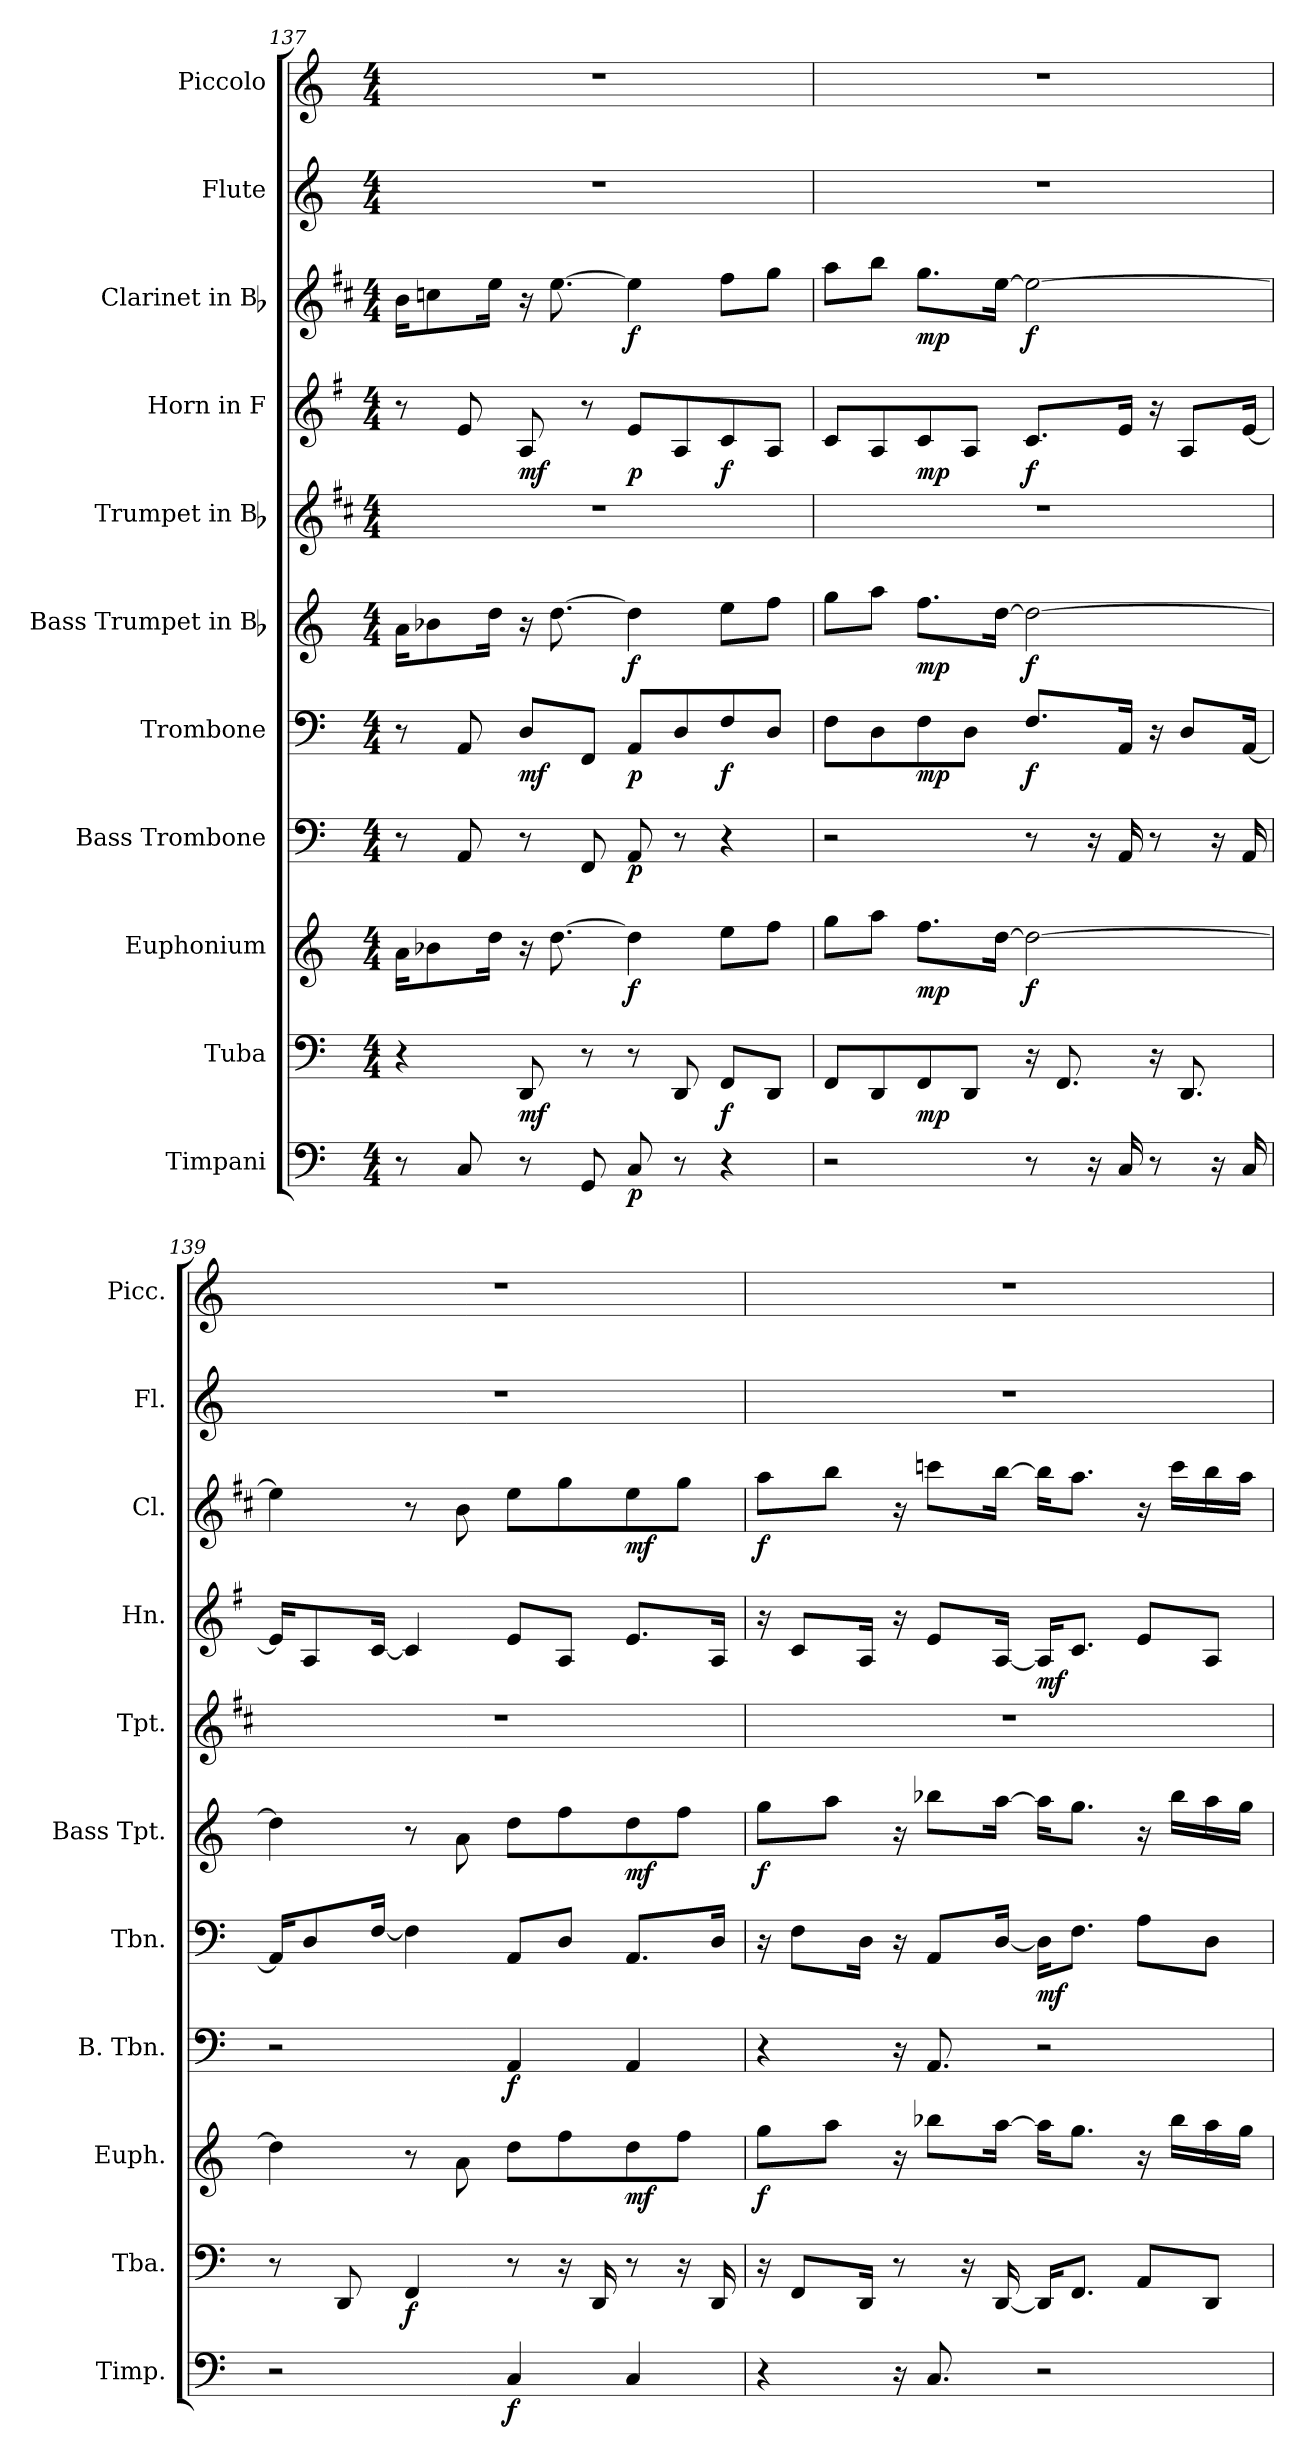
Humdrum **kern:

**kern	**dynam	**kern	**dynam	**kern	**dynam	**kern	**dynam	**kern	**dynam	**kern	**dynam	**kern	**kern	**dynam	**kern	**dynam	**kern	**kern
*part11	*part11	*part10	*part10	*part9	*part9	*part8	*part8	*part7	*part7	*part6	*part6	*part5	*part4	*part4	*part3	*part3	*part2	*part1
*staff11	*staff11	*staff10	*staff10	*staff9	*staff9	*staff8	*staff8	*staff7	*staff7	*staff6	*staff6	*staff5	*staff4	*staff4	*staff3	*staff3	*staff2	*staff1
*I"Timpani	*	*I"Tuba	*	*I"Euphonium	*	*I"Bass Trombone	*	*I"Trombone	*	*I"Bass Trumpet in Bb	*	*I"Trumpet in Bb	*I"Horn in F	*	*I"Clarinet in Bb	*	*I"Flute	*I"Piccolo
*I'Timp.	*	*I'Tba.	*	*I'Euph.	*	*I'B. Tbn.	*	*I'Tbn.	*	*I'Bass Tpt.	*	*I'Tpt.	*I'Hn.	*	*I'Cl.	*	*I'Fl.	*I'Picc.
*clefF4	*	*clefF4	*	*clefG2	*	*clefF4	*	*clefF4	*	*clefG2	*	*clefG2	*clefG2	*	*clefG2	*	*clefG2	*clefG2
*	*	*	*	*ITrd8c14	*	*	*	*	*	*ITrd8c14	*	*ITrd1c2	*ITrd4c7	*	*ITrd1c2	*	*	*ITrd-7c-12
*k[]	*	*k[]	*	*k[]	*	*k[]	*	*k[]	*	*k[]	*	*k[]	*k[]	*	*k[]	*	*k[]	*k[]
*C:	*	*C:	*	*C:	*	*C:	*	*C:	*	*C:	*	*C:	*C:	*	*C:	*	*C:	*C:
*M4/4	*	*M4/4	*	*M4/4	*	*M4/4	*	*M4/4	*	*M4/4	*	*M4/4	*M4/4	*	*M4/4	*	*M4/4	*M4/4
=137	=137	=137	=137	=137	=137	=137	=137	=137	=137	=137	=137	=137	=137	=137	=137	=137	=137	=137
8r	.	4r	.	16Ai\KL	.	8r	.	8r	.	16Ai\KL	.	1r	8r	.	16ai\KL	.	1r	1r
.	.	.	.	8B-Xi\	.	.	.	.	.	8B-Xi\	.	.	.	.	8b-Xi\	.	.	.
8Ci/	.	.	.	.	.	8AAi/	.	8AAi/	.	.	.	.	8Ai/	.	.	.	.	.
.	.	.	.	16di\Jk	.	.	.	.	.	16di\Jk	.	.	.	.	16ddi\Jk	.	.	.
8r	.	8DDi/	mf	16r	.	8r	.	8Di/L	mf	16r	.	.	8Di/	mf	16r	.	.	.
.	.	.	.	[8.di\	.	.	.	.	.	[8.di\	.	.	.	.	[8.ddi\	.	.	.
8GGi/	.	8r	.	.	.	8FFi/	.	8FFi/J	.	.	.	.	8r	.	.	.	.	.
8Ci/	p	8r	.	4di\]	f	8AAi/	p	8AAi/L	p	4di\]	f	.	8Ai/L	p	4ddi\]	f	.	.
8r	.	8DDi/	.	.	.	8r	.	8Di/	.	.	.	.	8Di/	.	.	.	.	.
4r	.	8FFi/L	f	8ei\L	.	4r	.	8Fi/	f	8ei\L	.	.	8Fi/	f	8eei\L	.	.	.
.	.	8DDi/J	.	8fi\J	.	.	.	8Di/J	.	8fi\J	.	.	8Di/J	.	8ffi\J	.	.	.
=138	=138	=138	=138	=138	=138	=138	=138	=138	=138	=138	=138	=138	=138	=138	=138	=138	=138	=138
2r	.	8FFi/L	.	8gi\L	.	2r	.	8Fi\L	.	8gi\L	.	1r	8Fi/L	.	8ggi\L	.	1r	1r
.	.	8DDi/	.	8ai\J	.	.	.	8Di\	.	8ai\J	.	.	8Di/	.	8aai\J	.	.	.
.	.	8FFi/	mp	8.fi\L	mp	.	.	8Fi\	mp	8.fi\L	mp	.	8Fi/	mp	8.ffi\L	mp	.	.
.	.	8DDi/J	.	.	.	.	.	8Di\J	.	.	.	.	8Di/J	.	.	.	.	.
.	.	.	.	[16di\Jk	.	.	.	.	.	[16di\Jk	.	.	.	.	[16ddi\Jk	.	.	.
8r	.	16r	.	2di\_	f	8r	.	8.Fi/L	f	2di\_	f	.	8.Fi/L	f	2ddi\_	f	.	.
.	.	8.FFi/	.	.	.	.	.	.	.	.	.	.	.	.	.	.	.	.
16r	.	.	.	.	.	16r	.	.	.	.	.	.	.	.	.	.	.	.
16Ci/	.	.	.	.	.	16AAi/	.	16AAi/Jk	.	.	.	.	16Ai/Jk	.	.	.	.	.
8r	.	16r	.	.	.	8r	.	16r	.	.	.	.	16r	.	.	.	.	.
.	.	8.DDi/	.	.	.	.	.	8Di/L	.	.	.	.	8Di/L	.	.	.	.	.
16r	.	.	.	.	.	16r	.	.	.	.	.	.	.	.	.	.	.	.
16Ci/	.	.	.	.	.	16AAi/	.	[16AAi/Jk	.	.	.	.	[16Ai/Jk	.	.	.	.	.
!!LO:PB:g=z
=139	=139	=139	=139	=139	=139	=139	=139	=139	=139	=139	=139	=139	=139	=139	=139	=139	=139	=139
2r	.	8r	.	4di\]	.	2r	.	16AAi/KL]	.	4di\]	.	1r	16Ai/KL]	.	4ddi\]	.	1r	1r
.	.	.	.	.	.	.	.	8Di/	.	.	.	.	8Di/	.	.	.	.	.
.	.	8DDi/	.	.	.	.	.	.	.	.	.	.	.	.	.	.	.	.
.	.	.	.	.	.	.	.	[16Fi/Jk	.	.	.	.	[16Fi/Jk	.	.	.	.	.
.	.	4FFi/	f	8r	.	.	.	4Fi\]	.	8r	.	.	4Fi/]	.	8r	.	.	.
.	.	.	.	8Ai\	.	.	.	.	.	8Ai\	.	.	.	.	8ai\	.	.	.
4Ci/	f	8r	.	8di\L	.	4AAi/	f	8AAi/L	.	8di\L	.	.	8Ai/L	.	8ddi\L	.	.	.
.	.	16r	.	8fi\	.	.	.	8Di/J	.	8fi\	.	.	8Di/J	.	8ffi\	.	.	.
.	.	16DDi/	.	.	.	.	.	.	.	.	.	.	.	.	.	.	.	.
4Ci/	.	8r	.	8di\	mf	4AAi/	.	8.AAi/L	.	8di\	mf	.	8.Ai/L	.	8ddi\	mf	.	.
.	.	16r	.	8fi\J	.	.	.	.	.	8fi\J	.	.	.	.	8ffi\J	.	.	.
.	.	16DDi/	.	.	.	.	.	16Di/Jk	.	.	.	.	16Di/Jk	.	.	.	.	.
=140	=140	=140	=140	=140	=140	=140	=140	=140	=140	=140	=140	=140	=140	=140	=140	=140	=140	=140
4r	.	16r	.	8gi\L	f	4r	.	16r	.	8gi\L	f	1r	16r	.	8ggi\L	f	1r	1r
.	.	8FFi/L	.	.	.	.	.	8Fi\L	.	.	.	.	8Fi/L	.	.	.	.	.
.	.	.	.	8ai\J	.	.	.	.	.	8ai\J	.	.	.	.	8aai\J	.	.	.
.	.	16DDi/Jk	.	.	.	.	.	16Di\Jk	.	.	.	.	16Di/Jk	.	.	.	.	.
16r	.	8r	.	16r	.	16r	.	16r	.	16r	.	.	16r	.	16r	.	.	.
8.Ci/	.	.	.	8b-Xi\L	.	8.AAi/	.	8AAi/L	.	8b-Xi\L	.	.	8Ai/L	.	8bb-Xi\L	.	.	.
.	.	16r	.	.	.	.	.	.	.	.	.	.	.	.	.	.	.	.
.	.	[16DDi/	.	[16ai\Jk	.	.	.	[16Di/Jk	.	[16ai\Jk	.	.	[16Di/Jk	.	[16aai\Jk	.	.	.
2r	.	16DDi/KL]	.	16ai\KL]	.	2r	.	16Di\KL]	mf	16ai\KL]	.	.	16Di/KL]	mf	16aai\KL]	.	.	.
.	.	8.FFi/J	.	8.gi\J	.	.	.	8.Fi\J	.	8.gi\J	.	.	8.Fi/J	.	8.ggi\J	.	.	.
.	.	8AAi/L	.	16r	.	.	.	8Ai\L	.	16r	.	.	8Ai/L	.	16r	.	.	.
.	.	.	.	16b-i\LL	.	.	.	.	.	16b-i\LL	.	.	.	.	16bb-i\LL	.	.	.
.	.	8DDi/J	.	16ai\	.	.	.	8Di\J	.	16ai\	.	.	8Di/J	.	16aai\	.	.	.
.	.	.	.	16gi\JJ	.	.	.	.	.	16gi\JJ	.	.	.	.	16ggi\JJ	.	.	.
=	=	=	=	=	=	=	=	=	=	=	=	=	=	=	=	=	=	=
*-	*-	*-	*-	*-	*-	*-	*-	*-	*-	*-	*-	*-	*-	*-	*-	*-	*-	*-
